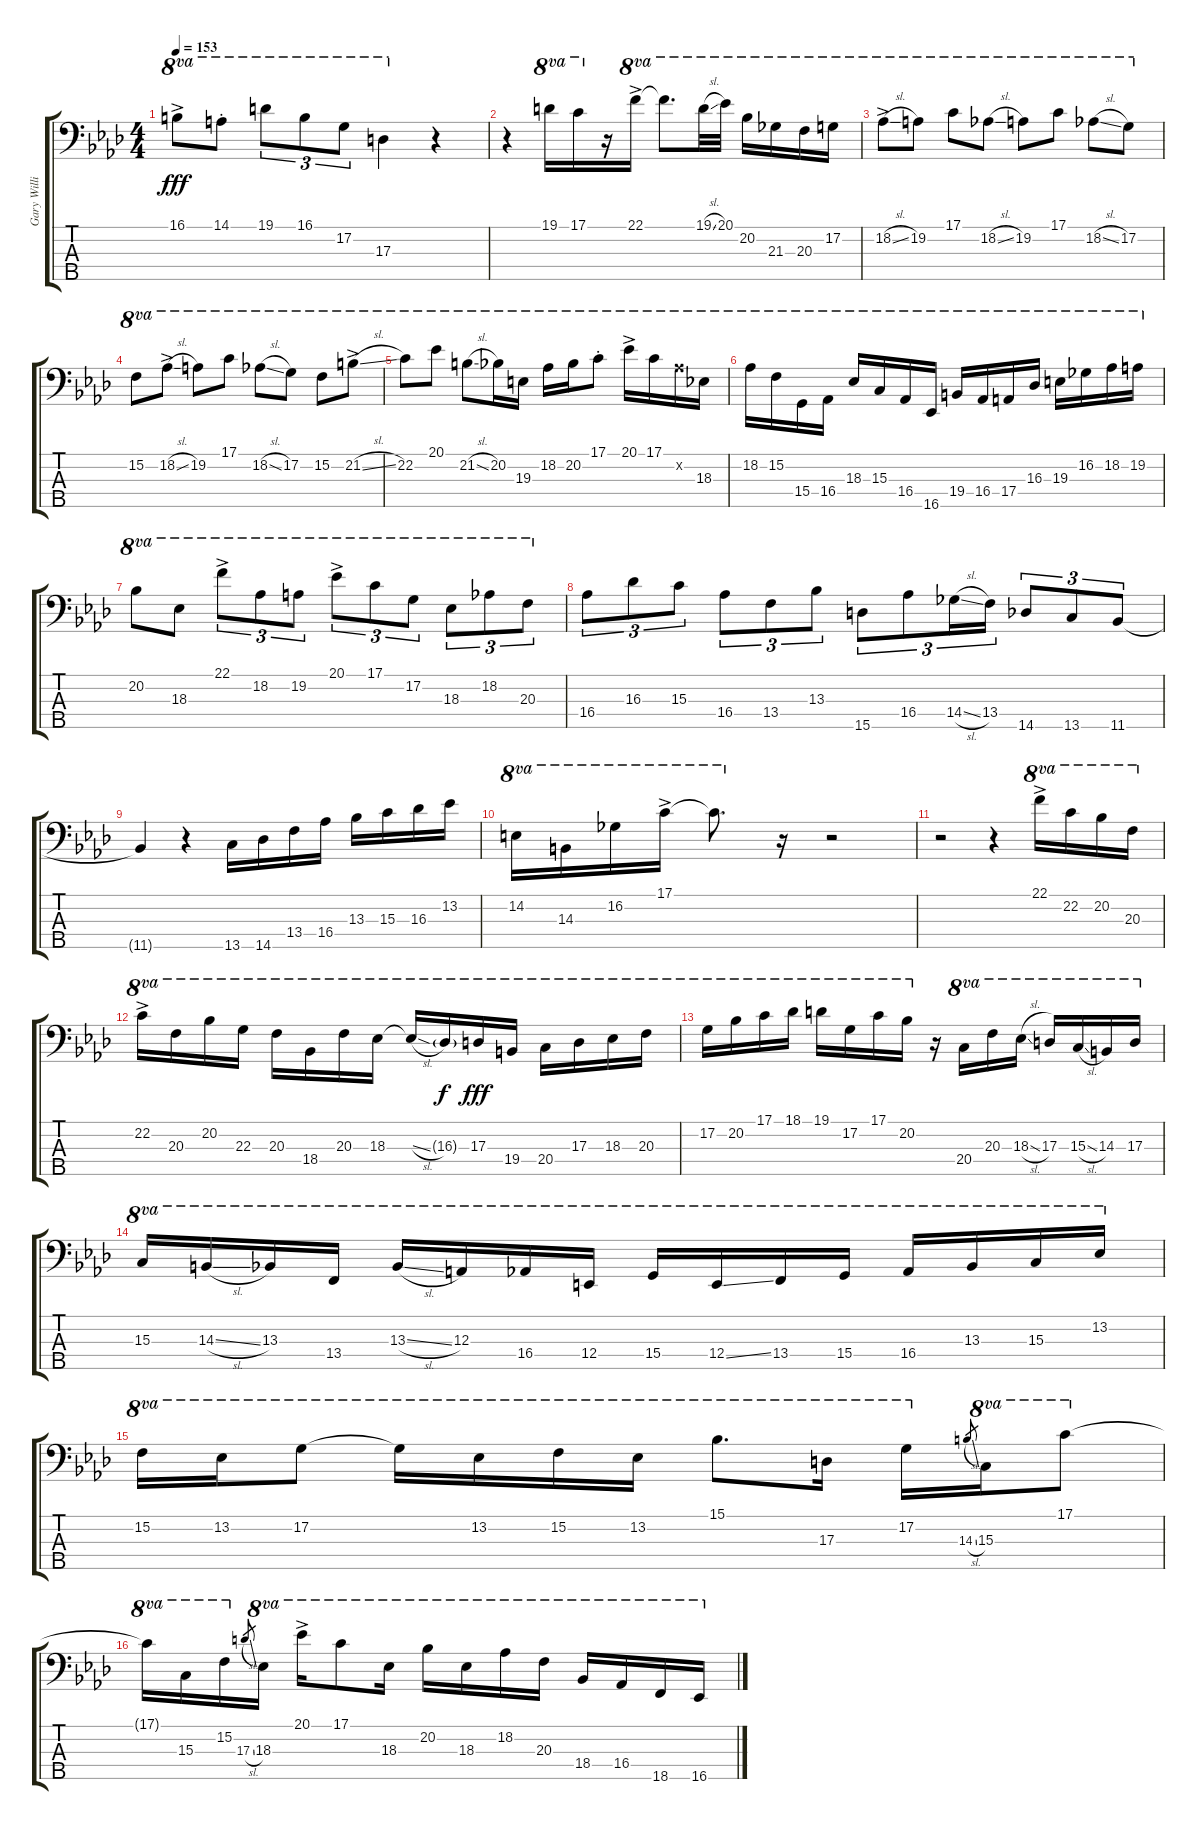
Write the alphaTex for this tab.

\track ("Gary Willis - 5-string el. bass #1" "Gary Willi") {instrument fretlessbass}
\staff {score tabs}
\tuning (G2 D2 A1 E1 B0) {hide}
\ts (4 4)
\tempo 153
\clef f4
\ks ab
16.1{ac}.8{ot 8va dy fff} 14.1{st}.8{ot 8va} 19.1.8{tu (3 2) ot 8va} 16.1.8{tu (3 2) ot 8va} 17.2.8{tu (3 2) ot 8va} 17.3.4{ot 8va} r.4 |
r.4 19.1.16{ot 8va} 17.1.16{ot 8va} r.16 22.1{ac}.16{ot 8va} 22.1{t}.8{d ot 8va} 19.1{sl}.32{ot 8va} 20.1.32{ot 8va} 20.2.16{ot 8va} 21.3.16{ot 8va} 20.3.16{ot 8va} 17.2.16{ot 8va} |
18.2{sl ac}.8{ot 8va} 19.2.8{ot 8va} 17.1.8{ot 8va} 18.2{sl}.8{ot 8va} 19.2.8{ot 8va} 17.1.8{ot 8va} 18.2{sl}.8{ot 8va} 17.2.8{ot 8va} |
15.2.8{ot 8va} 18.2{sl ac}.8{ot 8va} 19.2.8{ot 8va} 17.1.8{ot 8va} 18.2{sl}.8{ot 8va} 17.2.8{ot 8va} 15.2.8{ot 8va} 21.2{sl ac}.8{ot 8va} |
22.2.8{ot 8va} 20.1.8{ot 8va} 21.2{sl}.8{ot 8va} 20.2.16{ot 8va} 19.3.16{ot 8va} 18.2.16{ot 8va} 20.2.16{ot 8va} 17.1{st}.8{ot 8va} 20.1{ac}.16{ot 8va} 17.1.16{ot 8va} 18.2{x}.16{ot 8va} 18.3.16{ot 8va} |
18.2.16{ot 8va} 15.2.16{ot 8va} 15.4.16{ot 8va} 16.4.16{ot 8va} 18.3.16{ot 8va} 15.3.16{ot 8va} 16.4.16{ot 8va} 16.5.16{ot 8va} 19.4.16{ot 8va} 16.4.16{ot 8va} 17.4.16{ot 8va} 16.3.16{ot 8va} 19.3.16{ot 8va} 16.2.16{ot 8va} 18.2.16{ot 8va} 19.2.16{ot 8va} |
20.2.8{ot 8va} 18.3.8{ot 8va} 22.1{ac}.8{tu (3 2) ot 8va} 18.2.8{tu (3 2) ot 8va} 19.2.8{tu (3 2) ot 8va} 20.1{ac}.8{tu (3 2) ot 8va} 17.1.8{tu (3 2) ot 8va} 17.2.8{tu (3 2) ot 8va} 18.3.8{tu (3 2) ot 8va} 18.2.8{tu (3 2) ot 8va} 20.3.8{tu (3 2) ot 8va} |
16.4.8{tu (3 2)} 16.3.8{tu (3 2)} 15.3.8{tu (3 2)} 16.4.8{tu (3 2)} 13.4.8{tu (3 2)} 13.3.8{tu (3 2)} 15.5.8{tu (3 2)} 16.4.8{tu (3 2)} 14.4{sl}.16{tu (3 2)} 13.4.16{tu (3 2)} 14.5.8{tu (3 2)} 13.5.8{tu (3 2)} 11.5.8{tu (3 2)} |
11.5{t}.4 r.4 13.5.16 14.5.16 13.4.16 16.4.16 13.3.16 15.3.16 16.3.16 13.2.16 |
14.2.16{ot 8va} 14.3.16{ot 8va} 16.2.16{ot 8va} 17.1{ac}.16{ot 8va} 17.1{t}.8{d ot 8va} r.16 r.2 |
r.2 r.4 22.1{ac}.16{ot 8va} 22.2.16{ot 8va} 20.2.16{ot 8va} 20.3.16{ot 8va} |
22.2{ac}.16{ot 8va} 20.3.16{ot 8va} 20.2.16{ot 8va} 22.3.16{ot 8va} 20.3.16{ot 8va} 18.4.16{ot 8va} 20.3.16{ot 8va} 18.3.16{ot 8va} 18.3{sl t}.16{ot 8va} 16.3{g}.16{ot 8va dy f} 17.3.16{ot 8va dy fff} 19.4.16{ot 8va} 20.4.16{ot 8va} 17.3.16{ot 8va} 18.3.16{ot 8va} 20.3.16{ot 8va} |
17.2.16{ot 8va} 20.2.16{ot 8va} 17.1.16{ot 8va} 18.1.16{ot 8va} 19.1.16{ot 8va} 17.2.16{ot 8va} 17.1.16{ot 8va} 20.2.16{ot 8va} r.16 20.4.16{ot 8va} 20.3.16{ot 8va} 18.3{sl}.16{ot 8va} 17.3.16{ot 8va} 15.3{sl}.16{ot 8va} 14.3.16{ot 8va} 17.3.16{ot 8va} |
15.3.16{ot 8va} 14.3{sl}.16{ot 8va} 13.3.16{ot 8va} 13.4.16{ot 8va} 13.3{sl}.16{ot 8va} 12.3.16{ot 8va} 16.4.16{ot 8va} 12.4.16{ot 8va} 15.4.16{ot 8va} 12.4{ss}.16{ot 8va} 13.4.16{ot 8va} 15.4.16{ot 8va} 16.4.16{ot 8va} 13.3.16{ot 8va} 15.3.16{ot 8va} 13.2.16{ot 8va} |
15.2.16{ot 8va} 13.2.16{ot 8va} 17.2.8{ot 8va} 17.2{t}.16{ot 8va} 13.2.16{ot 8va} 15.2.16{ot 8va} 13.2.16{ot 8va} 15.1.8{d ot 8va} 17.3.16{ot 8va} 17.2.16{ot 8va} 14.3{sl}.8{gr} 15.3.16{ot 8va} 17.1.8{ot 8va} |
17.1{t}.16{ot 8va} 15.3.16{ot 8va} 15.2.16{ot 8va} 17.3{sl}.8{gr} 18.3.16{ot 8va} 20.1{ac}.16{ot 8va} 17.1.8{ot 8va} 18.3.16{ot 8va} 20.2.16{ot 8va} 18.3.16{ot 8va} 18.2.16{ot 8va} 20.3.16{ot 8va} 18.4.16{ot 8va} 16.4.16{ot 8va} 18.5.16{ot 8va} 16.5.16{ot 8va}
